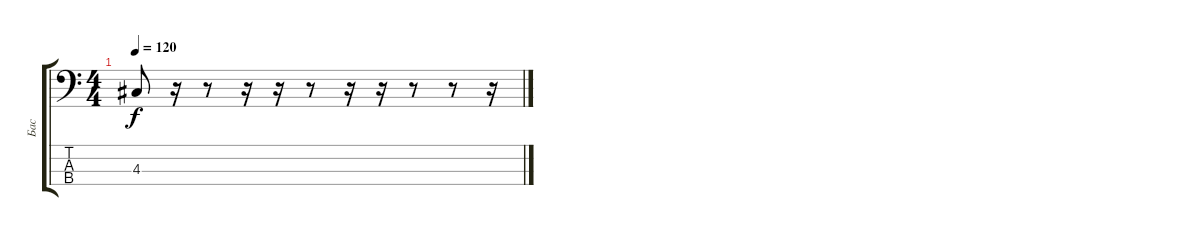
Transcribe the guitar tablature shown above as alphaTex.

\track ("Бас" "Бас") {instrument electricbassfinger}
\staff {score tabs}
\tuning (G2 D2 A1 E1) {hide}
\ts (4 4)
\tempo 120
\clef f4
\ks c
4.3.8{dy f} r.16 r.8 r.16 r.16 r.8 r.16 r.16 r.8 r.8 r.16
